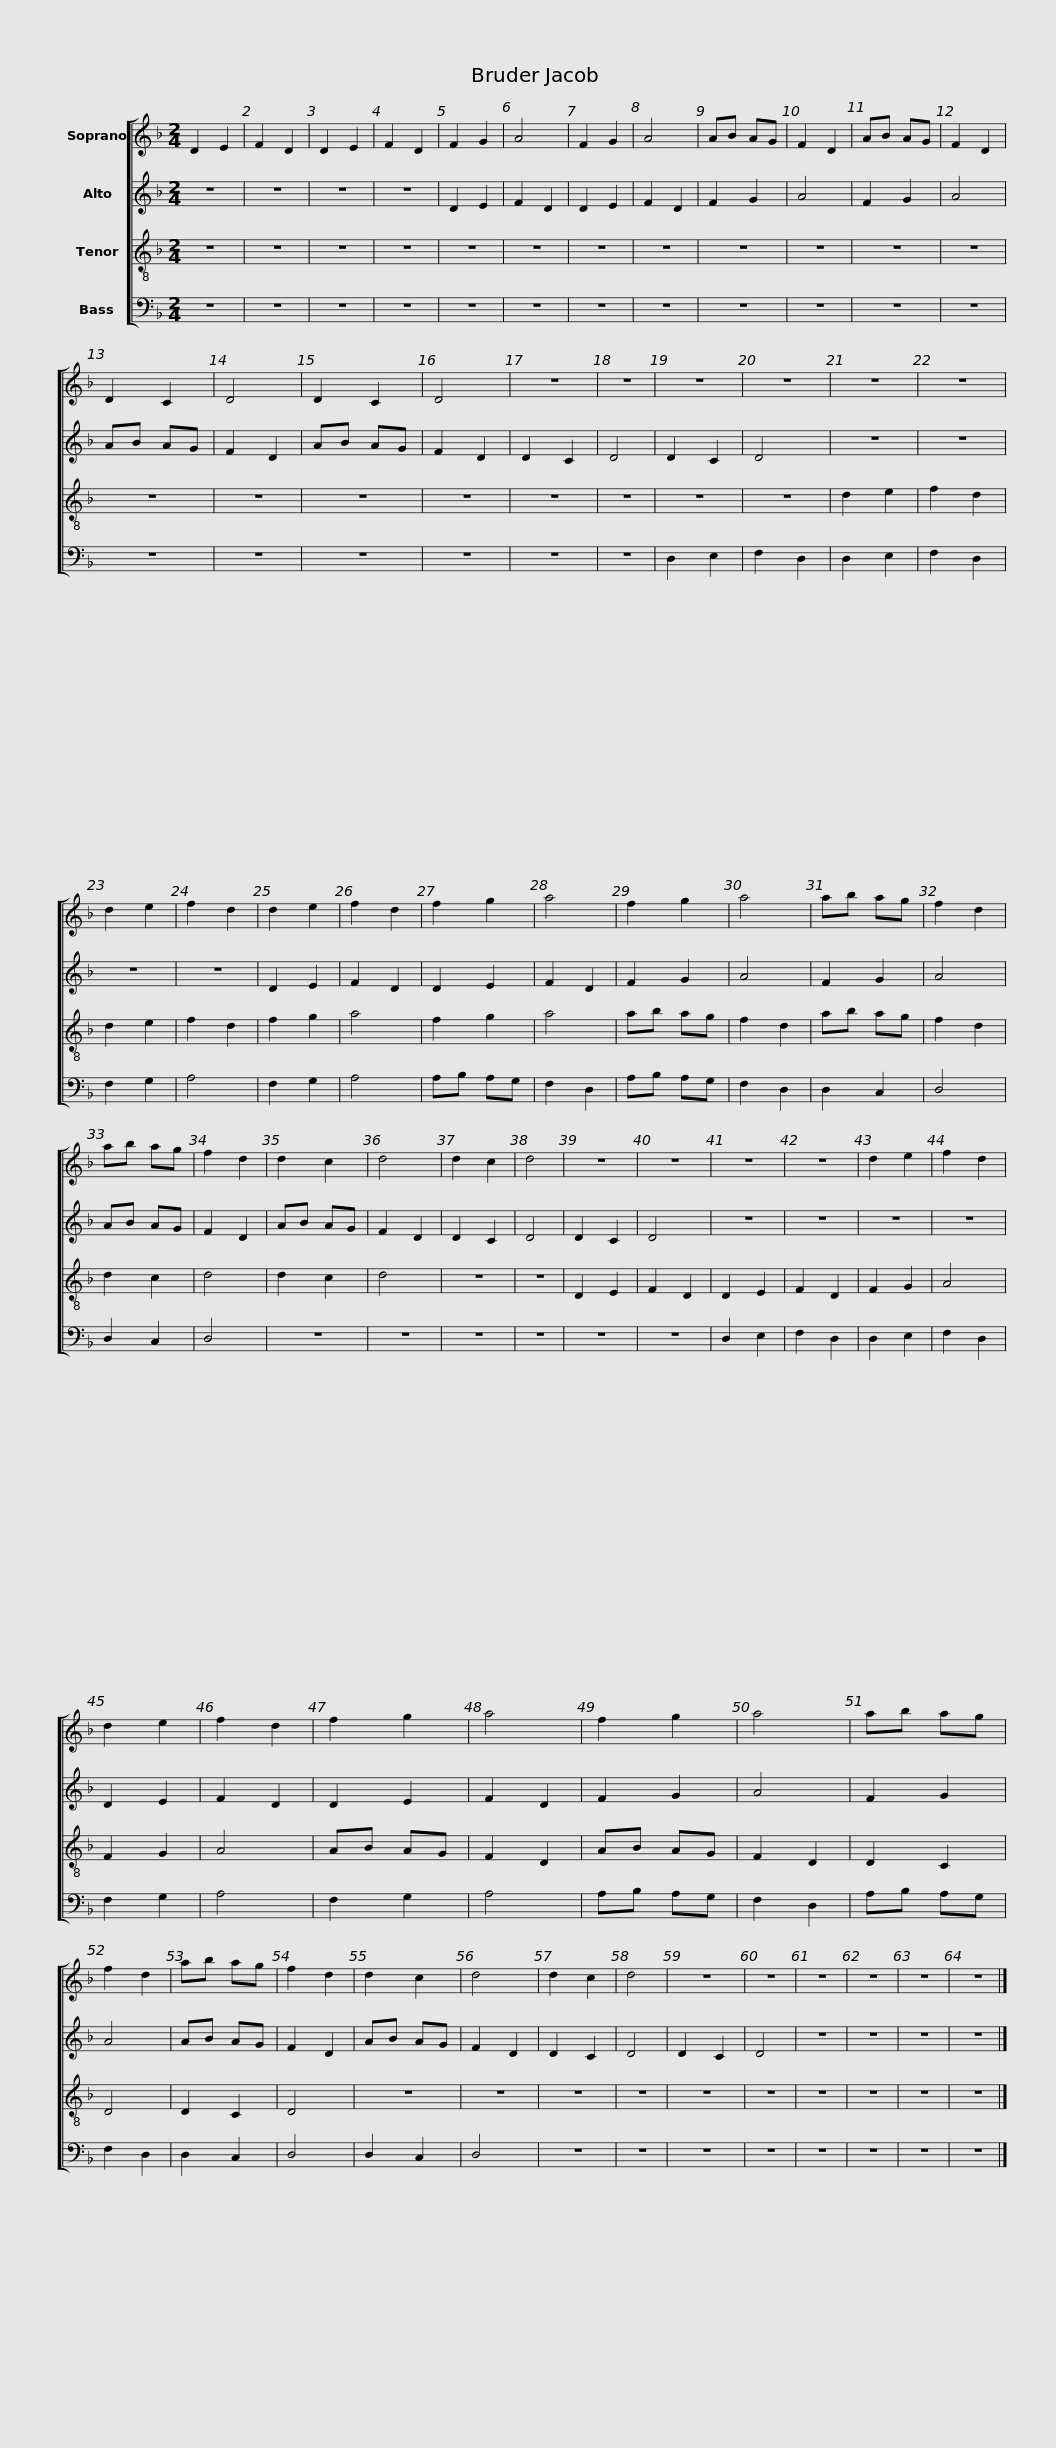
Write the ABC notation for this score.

X:1
%%score [ 1 2 3 4 ]
L:1/8
M:2/4
I:linebreak $
K:F
V:1 treble
V:2 treble
V:3 treble-8
V:4 bass
V:1
 D2 E2 | F2 D2 | D2 E2 | F2 D2 | F2 G2 | %5
 A4 | F2 G2 | A4 | AB AG | F2 D2 | %10
 AB AG | F2 D2 | D2 C2 | D4 |$ D2 C2 | %15
 D4 | z4 | z4 | z4 | z4 | %20
 z4 | z4 | d2 e2 | f2 d2 | d2 e2 | %25
 f2 d2 | f2 g2 | a4 |$ f2 g2 | a4 | %30
 ab ag | f2 d2 | ab ag | f2 d2 | d2 c2 | %35
 d4 | d2 c2 | d4 | z4 | z4 | %40
 z4 |$ z4 | d2 e2 | f2 d2 | d2 e2 | %45
 f2 d2 | f2 g2 | a4 | f2 g2 | a4 | %50
 ab ag | f2 d2 | ab ag | f2 d2 |$ d2 c2 | %55
 d4 | d2 c2 | d4 | z4 | z4 | %60
 z4 | z4 | z4 | z4 |] %64
V:2
 z4 | z4 | z4 | z4 | D2 E2 | %5
 F2 D2 | D2 E2 | F2 D2 | F2 G2 | A4 | %10
 F2 G2 | A4 | AB AG | F2 D2 |$ AB AG | %15
 F2 D2 | D2 C2 | D4 | D2 C2 | D4 | %20
 z4 | z4 | z4 | z4 | D2 E2 | %25
 F2 D2 | D2 E2 | F2 D2 |$ F2 G2 | A4 | %30
 F2 G2 | A4 | AB AG | F2 D2 | AB AG | %35
 F2 D2 | D2 C2 | D4 | D2 C2 | D4 | %40
 z4 |$ z4 | z4 | z4 | D2 E2 | %45
 F2 D2 | D2 E2 | F2 D2 | F2 G2 | A4 | %50
 F2 G2 | A4 | AB AG | F2 D2 |$ AB AG | %55
 F2 D2 | D2 C2 | D4 | D2 C2 | D4 | %60
 z4 | z4 | z4 | z4 |] %64
V:3
 z4 | z4 | z4 | z4 | z4 | %5
 z4 | z4 | z4 | z4 | z4 | %10
 z4 | z4 | z4 | z4 |$ z4 | %15
 z4 | z4 | z4 | z4 | z4 | %20
 d2 e2 | f2 d2 | d2 e2 | f2 d2 | f2 g2 | %25
 a4 | f2 g2 | a4 |$ ab ag | f2 d2 | %30
 ab ag | f2 d2 | d2 c2 | d4 | d2 c2 | %35
 d4 | z4 | z4 | D2 E2 | F2 D2 | %40
 D2 E2 |$ F2 D2 | F2 G2 | A4 | F2 G2 | %45
 A4 | AB AG | F2 D2 | AB AG | F2 D2 | %50
 D2 C2 | D4 | D2 C2 | D4 |$ z4 | %55
 z4 | z4 | z4 | z4 | z4 | %60
 z4 | z4 | z4 | z4 |] %64
V:4
 z4 | z4 | z4 | z4 | z4 | %5
 z4 | z4 | z4 | z4 | z4 | %10
 z4 | z4 | z4 | z4 |$ z4 | %15
 z4 | z4 | z4 | D,2 E,2 | F,2 D,2 | %20
 D,2 E,2 | F,2 D,2 | F,2 G,2 | A,4 | F,2 G,2 | %25
 A,4 | A,B, A,G, | F,2 D,2 |$ A,B, A,G, | F,2 D,2 | %30
 D,2 C,2 | D,4 | D,2 C,2 | D,4 | z4 | %35
 z4 | z4 | z4 | z4 | z4 | %40
 D,2 E,2 |$ F,2 D,2 | D,2 E,2 | F,2 D,2 | F,2 G,2 | %45
 A,4 | F,2 G,2 | A,4 | A,B, A,G, | F,2 D,2 | %50
 A,B, A,G, | F,2 D,2 | D,2 C,2 | D,4 |$ D,2 C,2 | %55
 D,4 | z4 | z4 | z4 | z4 | %60
 z4 | z4 | z4 | z4 |] %64
